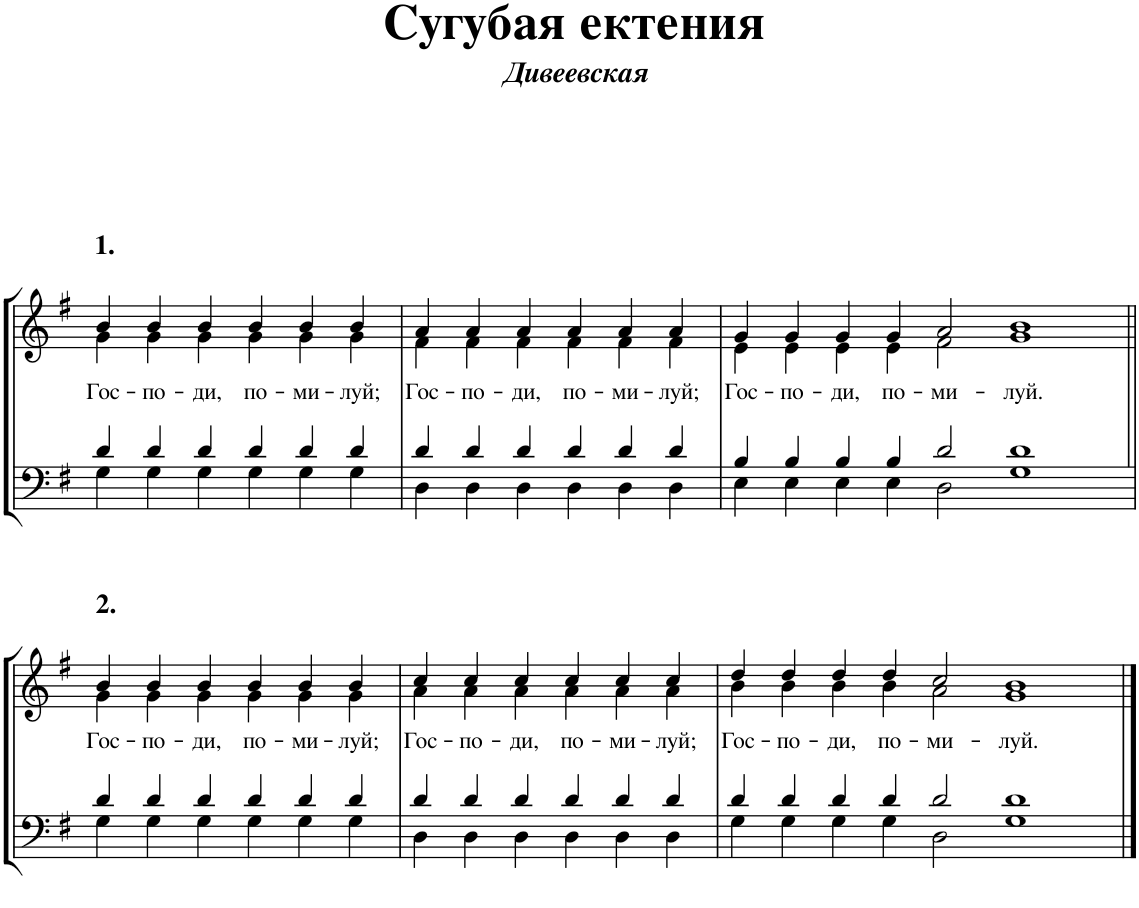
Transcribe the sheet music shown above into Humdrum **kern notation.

**kern	**kern	**text
*part1	*part1	*part1
*staff2	*staff1	*staff1
*I"Piano	*	*
*I'Pno.	*	*
*clefF4	*clefG2	*
*k[f#]	*k[f#]	*
*M63/4	*M63/4	*
=1	=1	=1
*^	*^	*
*	*^	*	*	*
!	!	!	!LO:TX:a:B:t=1.	!	!
!	!	!	!	!	!LO:LY:b
000ryy	4d/	4G\	4b/	4g\	Гос-
!	!	!	!	!	!LO:LY:b
.	4d/	4G\	4b/	4g\	-по-
!	!	!	!	!	!LO:LY:b
.	4d/	4G\	4b/	4g\	-ди,
!	!	!	!	!	!LO:LY:b
.	4d/	4G\	4b/	4g\	по-
!	!	!	!	!	!LO:LY:b
.	4d/	4G\	4b/	4g\	-ми-
!	!	!	!	!	!LO:LY:b
.	4d/	4G\	4b/	4g\	-луй;
.	1ryy	1ryy	000ryy	000ryy	.
.	1ryy	1ryy	.	.	.
.	1ryy	1ryy	.	.	.
.	1ryy	1ryy	.	.	.
.	1ryy	1ryy	.	.	.
.	1ryy	1ryy	.	.	.
.	1ryy	1ryy	.	.	.
4%31ryy	.	.	.	.	.
.	1ryy	1ryy	.	.	.
.	1ryy	1ryy	00ryy	00ryy	.
.	1ryy	1ryy	.	.	.
.	1ryy	1ryy	.	.	.
.	1ryy	1ryy	.	.	.
.	1ryy	1ryy	0ryy	0ryy	.
.	1ryy	1ryy	.	.	.
.	4ryy	4ryy	4ryy	4ryy	.
=2	=2	=2	=2	=2	=2
!	!	!	!	!	!LO:LY:b
000ryy	4d/	4D\	4a/	4f#\	Гос-
!	!	!	!	!	!LO:LY:b
.	4d/	4D\	4a/	4f#\	-по-
!	!	!	!	!	!LO:LY:b
.	4d/	4D\	4a/	4f#\	-ди,
!	!	!	!	!	!LO:LY:b
.	4d/	4D\	4a/	4f#\	по-
!	!	!	!	!	!LO:LY:b
.	4d/	4D\	4a/	4f#\	-ми-
!	!	!	!	!	!LO:LY:b
.	4d/	4D\	4a/	4f#\	-луй;
.	1ryy	1ryy	000ryy	000ryy	.
.	1ryy	1ryy	.	.	.
.	1ryy	1ryy	.	.	.
.	1ryy	1ryy	.	.	.
.	1ryy	1ryy	.	.	.
.	1ryy	1ryy	.	.	.
.	1ryy	1ryy	.	.	.
4%31ryy	.	.	.	.	.
.	1ryy	1ryy	.	.	.
.	1ryy	1ryy	00ryy	00ryy	.
.	1ryy	1ryy	.	.	.
.	1ryy	1ryy	.	.	.
.	1ryy	1ryy	.	.	.
.	1ryy	1ryy	0ryy	0ryy	.
.	1ryy	1ryy	.	.	.
.	4ryy	4ryy	4ryy	4ryy	.
=3	=3	=3	=3	=3	=3
!	!	!	!	!	!LO:LY:b
000ryy	4B/	4E\	4g/	4e\	Гос-
!	!	!	!	!	!LO:LY:b
.	4B/	4E\	4g/	4e\	-по-
!	!	!	!	!	!LO:LY:b
.	4B/	4E\	4g/	4e\	-ди,
!	!	!	!	!	!LO:LY:b
.	4B/	4E\	4g/	4e\	по-
!	!	!	!	!	!LO:LY:b
.	2d/	2D\	2a/	2f#\	-ми-
!	!	!	!	!	!LO:LY:b
.	1d	1G	1b	1g	-луй.
.	1ryy	1ryy	000ryy	000ryy	.
.	1ryy	1ryy	.	.	.
.	1ryy	1ryy	.	.	.
.	1ryy	1ryy	.	.	.
.	1ryy	1ryy	.	.	.
.	1ryy	1ryy	.	.	.
4%31ryy	.	.	.	.	.
.	1ryy	1ryy	.	.	.
.	1ryy	1ryy	.	.	.
.	1ryy	1ryy	00ryy	00ryy	.
.	1ryy	1ryy	.	.	.
.	1ryy	1ryy	.	.	.
.	1ryy	1ryy	.	.	.
.	1ryy	1ryy	1ryy	1ryy	.
.	4ryy	4ryy	4ryy	4ryy	.
!!LO:LB:g=z	!!
=4||	=4||	=4||	=4||	=4||	=4||
!	!	!	!LO:TX:a:B:t=2.	!	!
!	!	!	!	!	!LO:LY:b
000ryy	4d/	4G\	4b/	4g\	Гос-
!	!	!	!	!	!LO:LY:b
.	4d/	4G\	4b/	4g\	-по-
!	!	!	!	!	!LO:LY:b
.	4d/	4G\	4b/	4g\	-ди,
!	!	!	!	!	!LO:LY:b
.	4d/	4G\	4b/	4g\	по-
!	!	!	!	!	!LO:LY:b
.	4d/	4G\	4b/	4g\	-ми-
!	!	!	!	!	!LO:LY:b
.	4d/	4G\	4b/	4g\	-луй;
.	1ryy	1ryy	000ryy	000ryy	.
.	1ryy	1ryy	.	.	.
.	1ryy	1ryy	.	.	.
.	1ryy	1ryy	.	.	.
.	1ryy	1ryy	.	.	.
.	1ryy	1ryy	.	.	.
.	1ryy	1ryy	.	.	.
4%31ryy	.	.	.	.	.
.	1ryy	1ryy	.	.	.
.	1ryy	1ryy	00ryy	00ryy	.
.	1ryy	1ryy	.	.	.
.	1ryy	1ryy	.	.	.
.	1ryy	1ryy	.	.	.
.	1ryy	1ryy	0ryy	0ryy	.
.	1ryy	1ryy	.	.	.
.	4ryy	4ryy	4ryy	4ryy	.
=5	=5	=5	=5	=5	=5
!	!	!	!	!	!LO:LY:b
000ryy	4d/	4D\	4cc/	4a\	Гос-
!	!	!	!	!	!LO:LY:b
.	4d/	4D\	4cc/	4a\	-по-
!	!	!	!	!	!LO:LY:b
.	4d/	4D\	4cc/	4a\	-ди,
!	!	!	!	!	!LO:LY:b
.	4d/	4D\	4cc/	4a\	по-
!	!	!	!	!	!LO:LY:b
.	4d/	4D\	4cc/	4a\	-ми-
!	!	!	!	!	!LO:LY:b
.	4d/	4D\	4cc/	4a\	-луй;
.	1ryy	1ryy	000ryy	000ryy	.
.	1ryy	1ryy	.	.	.
.	1ryy	1ryy	.	.	.
.	1ryy	1ryy	.	.	.
.	1ryy	1ryy	.	.	.
.	1ryy	1ryy	.	.	.
.	1ryy	1ryy	.	.	.
4%31ryy	.	.	.	.	.
.	1ryy	1ryy	.	.	.
.	1ryy	1ryy	00ryy	00ryy	.
.	1ryy	1ryy	.	.	.
.	1ryy	1ryy	.	.	.
.	1ryy	1ryy	.	.	.
.	1ryy	1ryy	0ryy	0ryy	.
.	1ryy	1ryy	.	.	.
.	4ryy	4ryy	4ryy	4ryy	.
=6	=6	=6	=6	=6	=6
!	!	!	!	!	!LO:LY:b
000ryy	4d/	4G\	4dd/	4b\	Гос-
!	!	!	!	!	!LO:LY:b
.	4d/	4G\	4dd/	4b\	-по-
!	!	!	!	!	!LO:LY:b
.	4d/	4G\	4dd/	4b\	-ди,
!	!	!	!	!	!LO:LY:b
.	4d/	4G\	4dd/	4b\	по-
!	!	!	!	!	!LO:LY:b
.	2d/	2D\	2cc/	2a\	-ми-
!	!	!	!	!	!LO:LY:b
.	1d	1G	1b	1g	-луй.
.	1ryy	1ryy	000ryy	000ryy	.
.	1ryy	1ryy	.	.	.
.	1ryy	1ryy	.	.	.
.	1ryy	1ryy	.	.	.
.	1ryy	1ryy	.	.	.
.	1ryy	1ryy	.	.	.
4%31ryy	.	.	.	.	.
.	1ryy	1ryy	.	.	.
.	1ryy	1ryy	.	.	.
.	1ryy	1ryy	00ryy	00ryy	.
.	1ryy	1ryy	.	.	.
.	1ryy	1ryy	.	.	.
.	1ryy	1ryy	.	.	.
.	1ryy	1ryy	1ryy	1ryy	.
.	4ryy	4ryy	4ryy	4ryy	.
*v	*v	*v	*	*	*
*	*v	*v	*
==	==	==
*-	*-	*-
